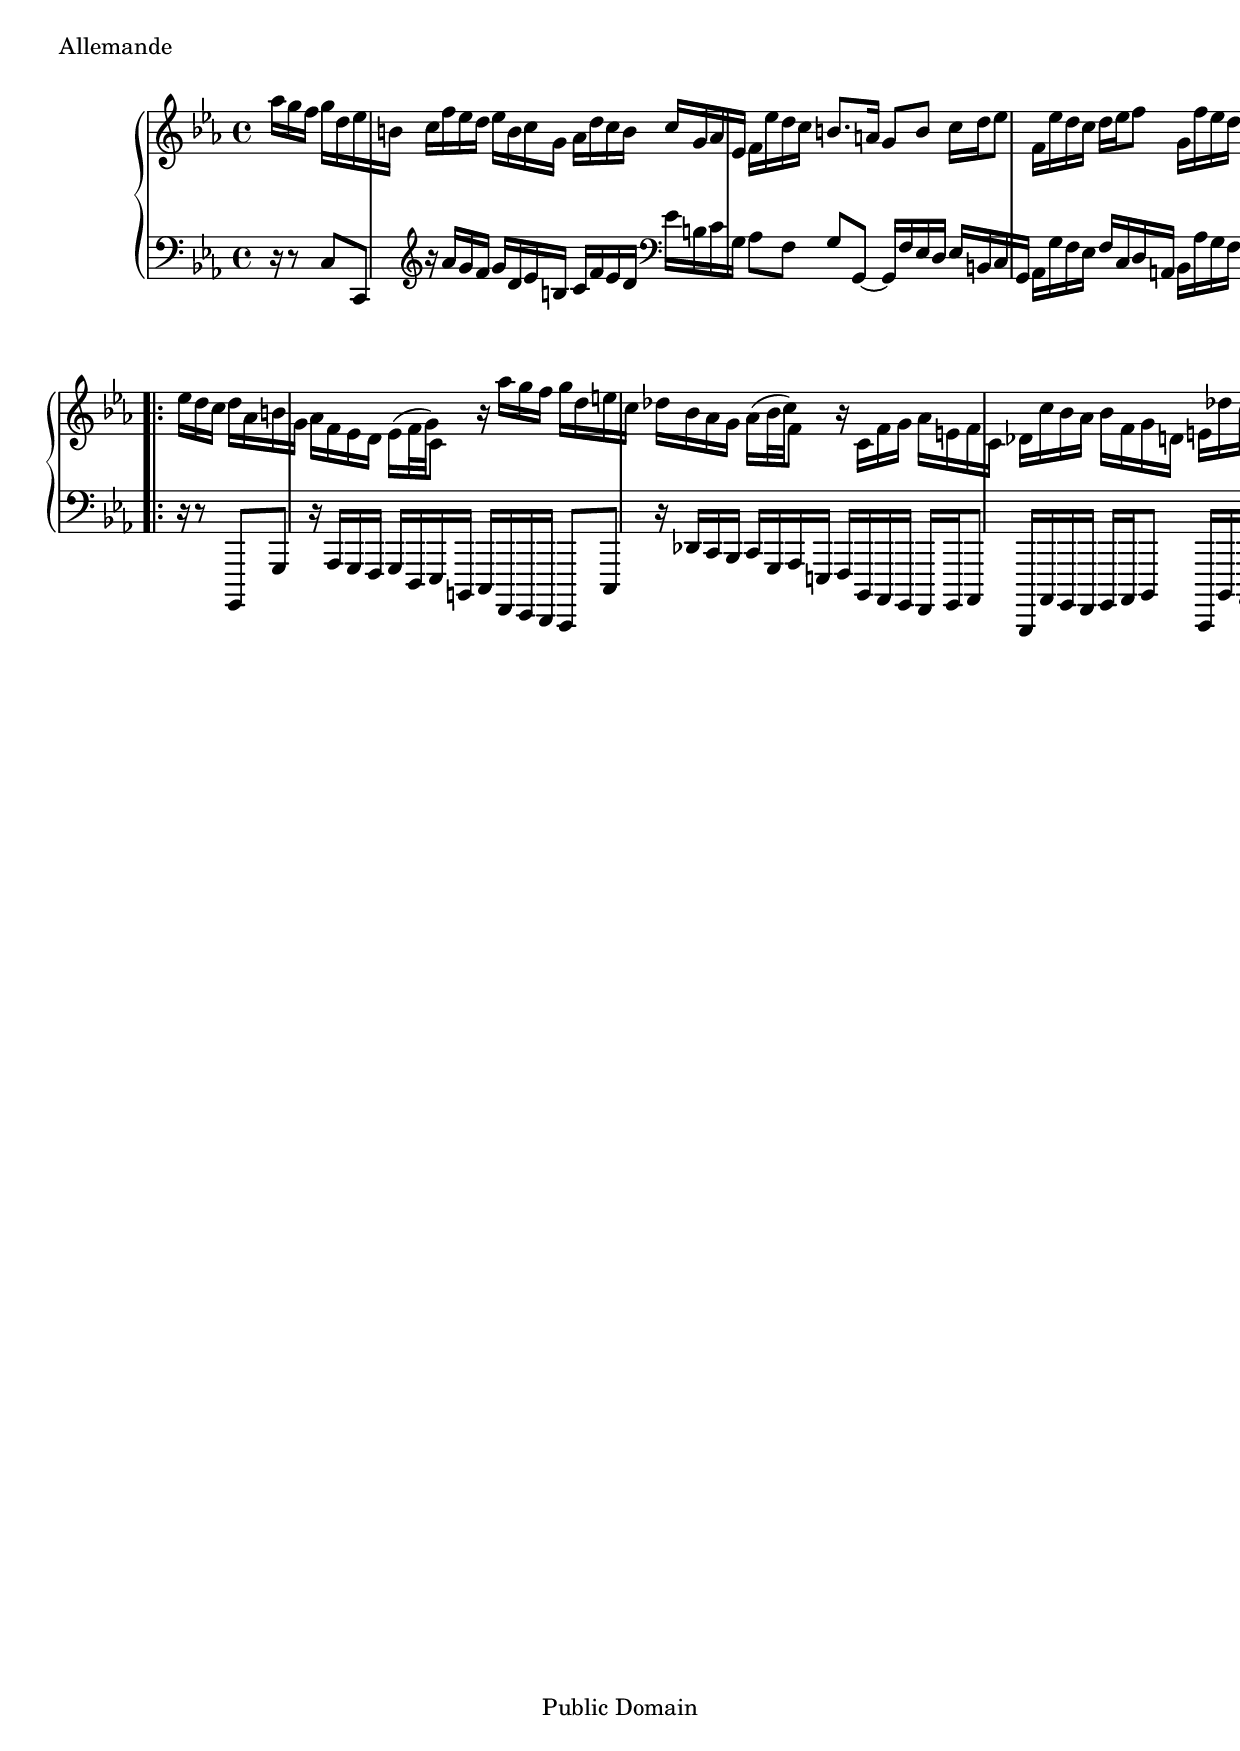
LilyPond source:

\header{
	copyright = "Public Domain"
	piece = "Allemande"
}

\version "1.3.146"

global =  \notes{
	\time 4/4
	\partial 8*3
	\key es \major
	\skip 1*15
	\skip 4*3
	\skip 16*4
	\bar ":|:"
	\skip 16*3
	\skip 1*16
	\bar ":|"
}

hoyreEn =  \notes\relative c'''{
%	\partial 4. 
	[as16 g f] |
	[g16 d es b][c f es d][es b c g][as d c b] |
	[c g as es][f es' d c][b8. a16][g8 b] |
	[c16 d es8][f,16 es' d c][d es f8][g,16 f' es d] |
	[es16 f g8][as,16 g' f es][f g as8][b,16  as' g f] |
%5
	\context Staff < \context Voice = VA { 
		\stemUp es4~ [es8. c16] d4~ [d8. b16] |
		c4.~ [c16 b] c4~ [c16 c bes as] |
		\stemBoth [g c32 d es16 c][g8 as] \stemUp bes4~ [bes8 g'~] |
		\stemBoth [g16 c,32 d es16 c][a f' c32 d es16] \stemUp d4~ [d8 d] |
		[d8 c] r16 [fis g a][es8 d] r16 [g a bes] |
		[f8 e] r16 [a bes c][g8 fis] r16 [es d c] |
	} {
		\stemDown r16 [b c g][as es f8] r16 [g as f][g d es8~] |
%TODO n�r du f�r tak i en til urtekst m� denne og neste takt sammenliknes.
		[es16 f32 g as16 f][d f8.~][f16 f es d][es8 f] |
		s4 r4 r16 [f g d] es8 r |
		s2 r16 [a bes8~][bes fis] |
		g4 r a r |
		bes r c r
	} >
%11
	[d16 a bes fis][g c bes a][bes fis g d][es a g fis] |
	[g d es b][c f es d][es c d fis][a es d c] |
	[bes d g bes~][bes fis g bes,][c es g bes~][bes fis g c,] |
	[d fis g bes~][bes fis g d][es fis g bes~][bes fis g bes] |
	[e a, bes fis][g bes a g][fis d es bes][c es d c] |
	<
		{  [bes8 d'][bes a16 g] g4~ g16 } \\
		{  r8 <g d> <[g d><fis c>] r16 [d16 b8~] b16 } \\
		{  s2 s16 d8.~ d16 }

	>
	[es'16 d c] |
%17
	[d a b g][as f es d][es( f32 )g c,8] r16 [as'' g f] |
	[g d e c][des bes as g][as( bes32 )c f,8] r16 [c f g] |
	[as e f c][des c' bes as][bes f g d][e des' c bes] |
	[c g as e][f es' des c][des a bes g] g'4~ |
	[g16( )c, f( )e][as( g f )e][f( )c es( )des][bes'( as g )f] |
%22
	[e16( f32 )g c,16 bes][as f' g, e'] f4~ [f32 g f e f16 g] |
	[as16 e f c][as f es' c][d a bes d][f as g f] |
	[g d es bes][g es d' b][c g as c][es g f es] |
	[f c d as][f d c' a][b fis g b][d f es d] |
	[es b c as][g f es' d][c b c d][g,8 d'] |
	[es16 g c g][es d c b][c es g8~][g16 bes, as g] |
%28
	[as c f c][as g f e][f b d8~][d16 f, es d] |
	[c8 es'( as, )g][d f'( as, )g] |
	[es g'( as, )g][f as'16( g][as g fis )g] |
	fis4.~ [fis16 e32 fis][g16 d f es][d c b a] |
	<
		{  [g8 g'][es d16 c] c4. } \\
		{  r8 <g c es> <[g c> <f b>] <es4. g> } 
	>	s8
}

venstreEn =  \notes\relative c{
	\clef bass 
%	\partial 4. 
	r16 r8 |
	[c8 c,] \clef treble r16 [as''' g f][g d es b][c f es d] |
	\clef bass [es b c g][as8 f][g g,~][g16 f' es d] |
	[es b c g][as g' f es][f c d a][bes as' g f] |
	[g d es b][c bes' as g][as es f c][d8 b'] |
%5
	[c8 es][f, as][b, d][es, g] |
	[as f][g g'][c, g']
 <
		{  [c8 d] | es4 }\\
		{  c4 ~ | [c8. g32 f] }
	>
	[es, f g16 c,32 d es16][g,8. bes32 as][g as bes16 es,32 f g16] |
%8
	[a,8 c][f a][bes8. f''32 es][d es f16 bes,32 c d16] |
	[es, g a bes][c d es c][fis, a bes c][d e fis d] |
	[g, bes c d][e fis g es][a, c d es][d c bes a] |
	[bes c d a][bes es d c][d a bes fis][g c bes a] |
	[bes fis g d][es32 f g16 c,32 d es16] fis,4 r8 d8 |
%13
	[g8 bes'( es, )d][a c'( es, )d] |
	[bes d'( es, )d][c es'( es, )d] |
	<cis4 cis,> r8 cis8 [d a][fis d] |
%16
	[g16 a bes c][d8 d,]
	<
		{  r8 r16 d' g }\\
		{  g,4~ g16 }
	>
	r16 r8 |
%17
	[g,8 g'] r16 [as g f][g d es b][c f, es d] |
	[c8 c'] r16 [des' c bes][c g as e][f bes, as g] |
	[f g as8][bes,16 as' g f][g as bes8][c,16 bes' as g] |
	[as bes c8][des,16 c' bes as][bes c des8][e,16 des' c bes] |
	[as8 c][f, as][des f g, bes~] |
%22
	[bes8 as16 bes][c8 c,][f16 c' f g][as f as c] |
	[f8 as, c f,][bes f' d bes] |
	[es g, bes es,][as es' c as] |
	[d f, as d,][g d'][b g] |
	[c es,][as f][g g,~][g16 as' g f] |
	[g d es b][c f es d][es b c g][as des c bes] |
%28
	[c g as e][f bes as g][as f g b][d as g f] |
	[es( g c )es~][es b c es,][f( as c )es~][es b c f,] |
	[g( b c )es~][es b c g][as b c es~][es b c es] |
	[a d, es b][c es d c][b g as es][f as g f] |
	[es g c es][g8 g,] <c4. c,> s8
}

\score{
	\context GrandStaff <
		\context Staff = treble <
			\global
			\hoyreEn
		>
		\context Staff = bass <
			\global
			\venstreEn
		>
	>
	\paper{}
}
